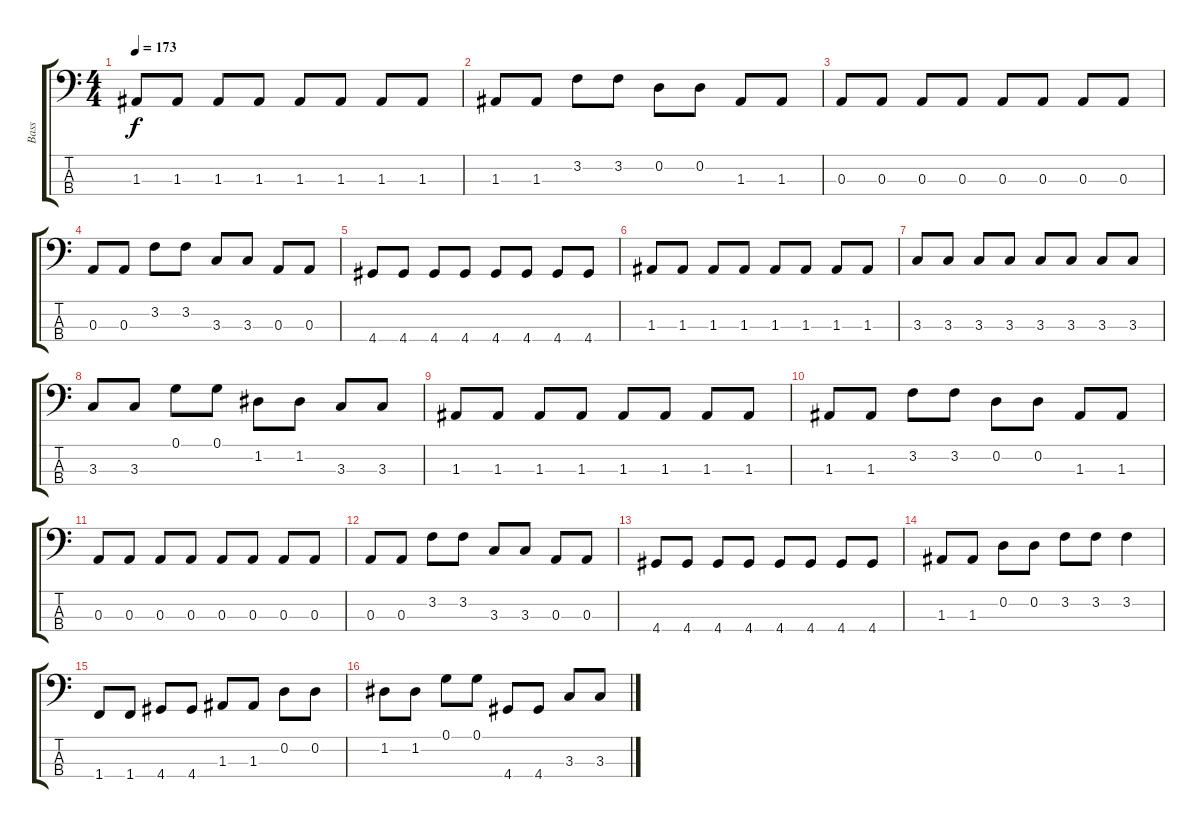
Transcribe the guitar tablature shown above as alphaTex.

\track ("Bass" "Bass") {solo instrument slapbass1}
\staff {score tabs}
\tuning (G2 D2 A1 E1) {hide}
\ts (4 4)
\tempo 173
\clef f4
\ks c
1.3.8{dy f} 1.3.8 1.3.8 1.3.8 1.3.8 1.3.8 1.3.8 1.3.8 |
1.3.8 1.3.8 3.2.8 3.2.8 0.2.8 0.2.8 1.3.8 1.3.8 |
0.3.8 0.3.8 0.3.8 0.3.8 0.3.8 0.3.8 0.3.8 0.3.8 |
0.3.8 0.3.8 3.2.8 3.2.8 3.3.8 3.3.8 0.3.8 0.3.8 |
4.4.8 4.4.8 4.4.8 4.4.8 4.4.8 4.4.8 4.4.8 4.4.8 |
1.3.8 1.3.8 1.3.8 1.3.8 1.3.8 1.3.8 1.3.8 1.3.8 |
3.3.8 3.3.8 3.3.8 3.3.8 3.3.8 3.3.8 3.3.8 3.3.8 |
3.3.8 3.3.8 0.1.8 0.1.8 1.2.8 1.2.8 3.3.8 3.3.8 |
1.3.8 1.3.8 1.3.8 1.3.8 1.3.8 1.3.8 1.3.8 1.3.8 |
1.3.8 1.3.8 3.2.8 3.2.8 0.2.8 0.2.8 1.3.8 1.3.8 |
0.3.8 0.3.8 0.3.8 0.3.8 0.3.8 0.3.8 0.3.8 0.3.8 |
0.3.8 0.3.8 3.2.8 3.2.8 3.3.8 3.3.8 0.3.8 0.3.8 |
4.4.8 4.4.8 4.4.8 4.4.8 4.4.8 4.4.8 4.4.8 4.4.8 |
1.3.8 1.3.8 0.2.8 0.2.8 3.2.8 3.2.8 3.2.4 |
1.4.8 1.4.8 4.4.8 4.4.8 1.3.8 1.3.8 0.2.8 0.2.8 |
1.2.8 1.2.8 0.1.8 0.1.8 4.4.8 4.4.8 3.3.8 3.3.8
